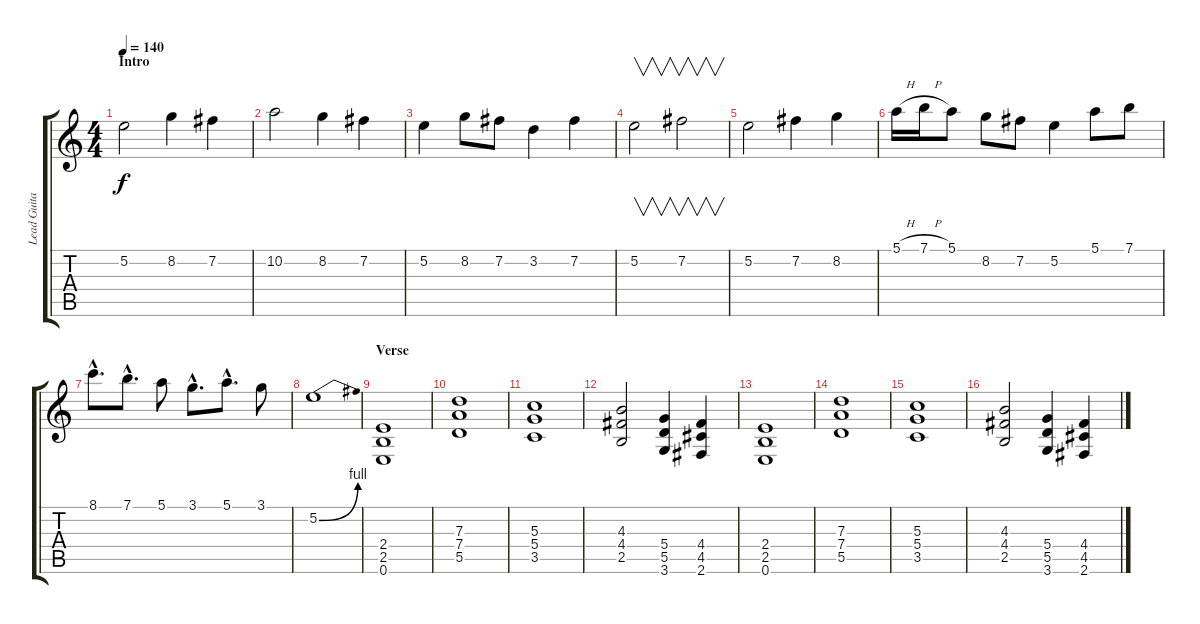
\track ("Lead Guitar I" "Lead Guita") {instrument distortionguitar}
\staff {score tabs}
\tuning (E4 B3 G3 D3 A2 E2) {hide}
\ts (4 4)
\section ("" "Intro")
\tempo 140
\clef g2
\ks c
5.2.2{dy f instrument distortionguitar} 8.2.4 7.2.4 |
10.2.2 8.2.4 7.2.4 |
5.2.4 8.2.8 7.2.8 3.2.4 7.2.4 |
5.2.2{v} 7.2.2{v} |
5.2.2 7.2.4 8.2.4 |
5.1{h}.16 7.1{h}.16 5.1.8 8.2.8 7.2.8 5.2.4 5.1.8 7.1.8 |
8.1{hac}.8{d} 7.1{hac}.8{d} 5.1.8 3.1{hac}.8{d} 5.1{hac}.8{d} 3.1.8 |
5.2{be (bend 0 0 60 4)}.1 |
\section ("" "Verse")
(2.4 2.5 0.6).1 |
(7.3 7.4 5.5).1 |
(5.3 5.4 3.5).1 |
(4.3 4.4 2.5).2 (5.4 5.5 3.6).4 (4.4 4.5 2.6).4 |
(2.4 2.5 0.6).1 |
(7.3 7.4 5.5).1 |
(5.3 5.4 3.5).1 |
(4.3 4.4 2.5).2 (5.4 5.5 3.6).4 (4.4 4.5 2.6).4
